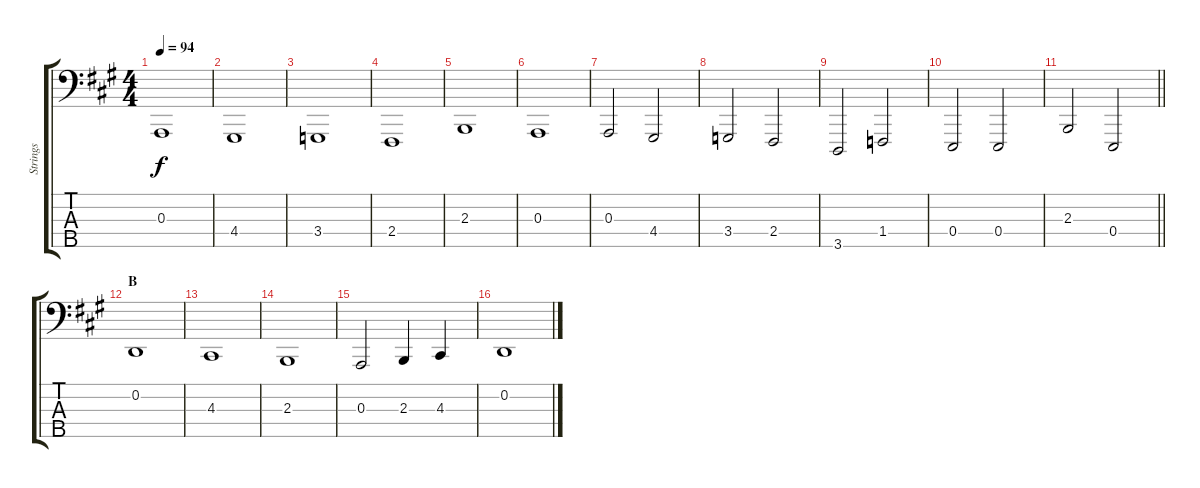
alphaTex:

\track ("Strings" "Strings") {instrument stringensemble1}
\staff {score tabs}
\tuning (G2 D2 A1 E1 B0) {hide}
\ts (4 4)
\tempo 94
\clef f4
\ks a
0.3.1{dy f} |
4.4.1 |
3.4.1 |
2.4.1 |
2.3.1 |
0.3.1 |
0.3.2 4.4.2 |
3.4.2 2.4.2 |
3.5.2 1.4.2 |
0.4.2 0.4.2 |
\barLineRight lightlight
2.3.2 0.4.2 |
\section ("" "B")
0.2.1 |
4.3.1 |
2.3.1 |
0.3.2 2.3.4 4.3.4 |
0.2.1
